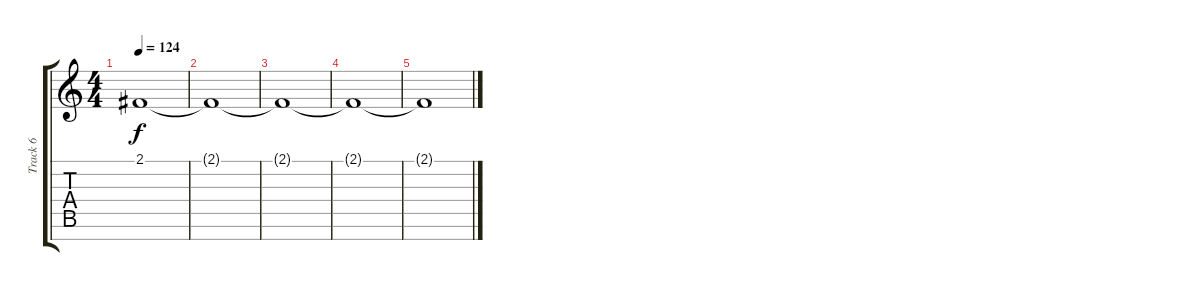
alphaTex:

\track ("Track 6" "Track 6") {instrument sopranosax}
\staff {score tabs}
\tuning (E4 B3 G3 D3 A2 E2 B1) {hide}
\ts (4 4)
\tempo 124
\clef g2
\ks c
2.1.1{dy f} |
2.1{t}.1 |
2.1{t}.1 |
2.1{t}.1 |
2.1{t}.1
